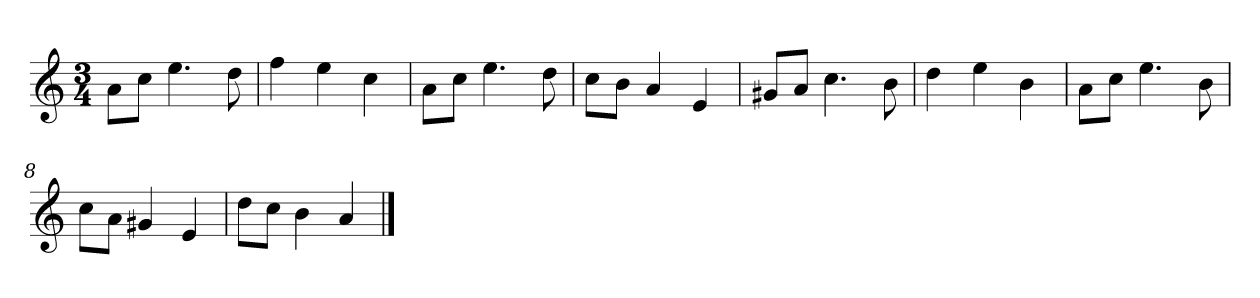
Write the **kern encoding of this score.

**kern
*part1
*staff1
*clefG2
*k[]
*a:
*M3/4
=
8a\L
8cc\J
4.ee
8dd
=2
4ff
4ee
4cc
=3
8a\L
8cc\J
4.ee
8dd
=4
8cc\L
8b\J
4a
4e
=5y
8g#X/L
8a/J
4.cc
8b
=6
4dd
4ee
4b
=7
8a\L
8cc\J
4.ee
8b
=8
8cc\L
8a\J
4g#X
4e
=9y
8dd\L
8cc\J
4b
4a
==
*-
